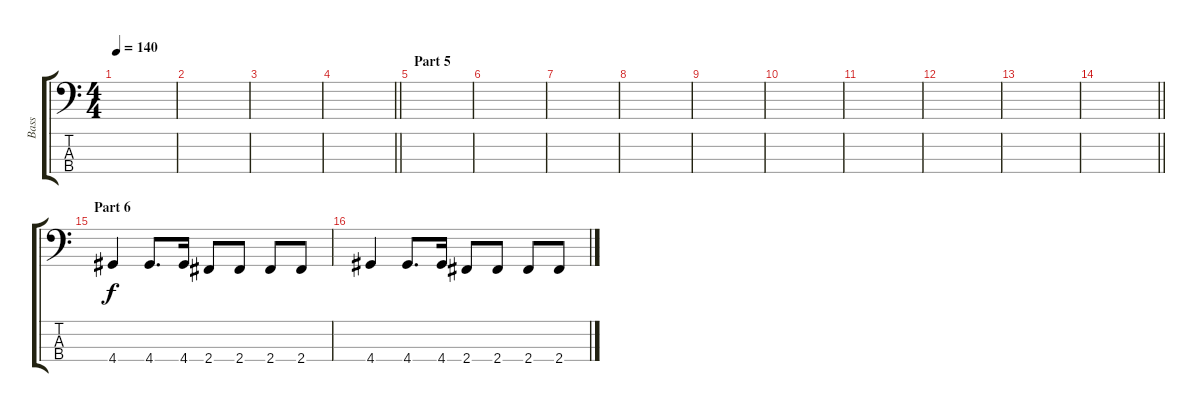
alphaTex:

\track ("Bass" "Bass") {instrument electricbasspick}
\staff {score tabs}
\tuning (G2 D2 A1 E1) {hide}
\ts (4 4)
\tempo 140
\clef f4
\ks c
|
|
|
\barLineRight lightlight
|
\section ("" "Part 5")
|
|
|
|
|
|
|
|
|
\barLineRight lightlight
|
\section ("" "Part 6")
4.4.4 4.4.8{d} 4.4.16 2.4.8 2.4.8 2.4.8 2.4.8 |
4.4.4 4.4.8{d} 4.4.16 2.4.8 2.4.8 2.4.8 2.4.8
